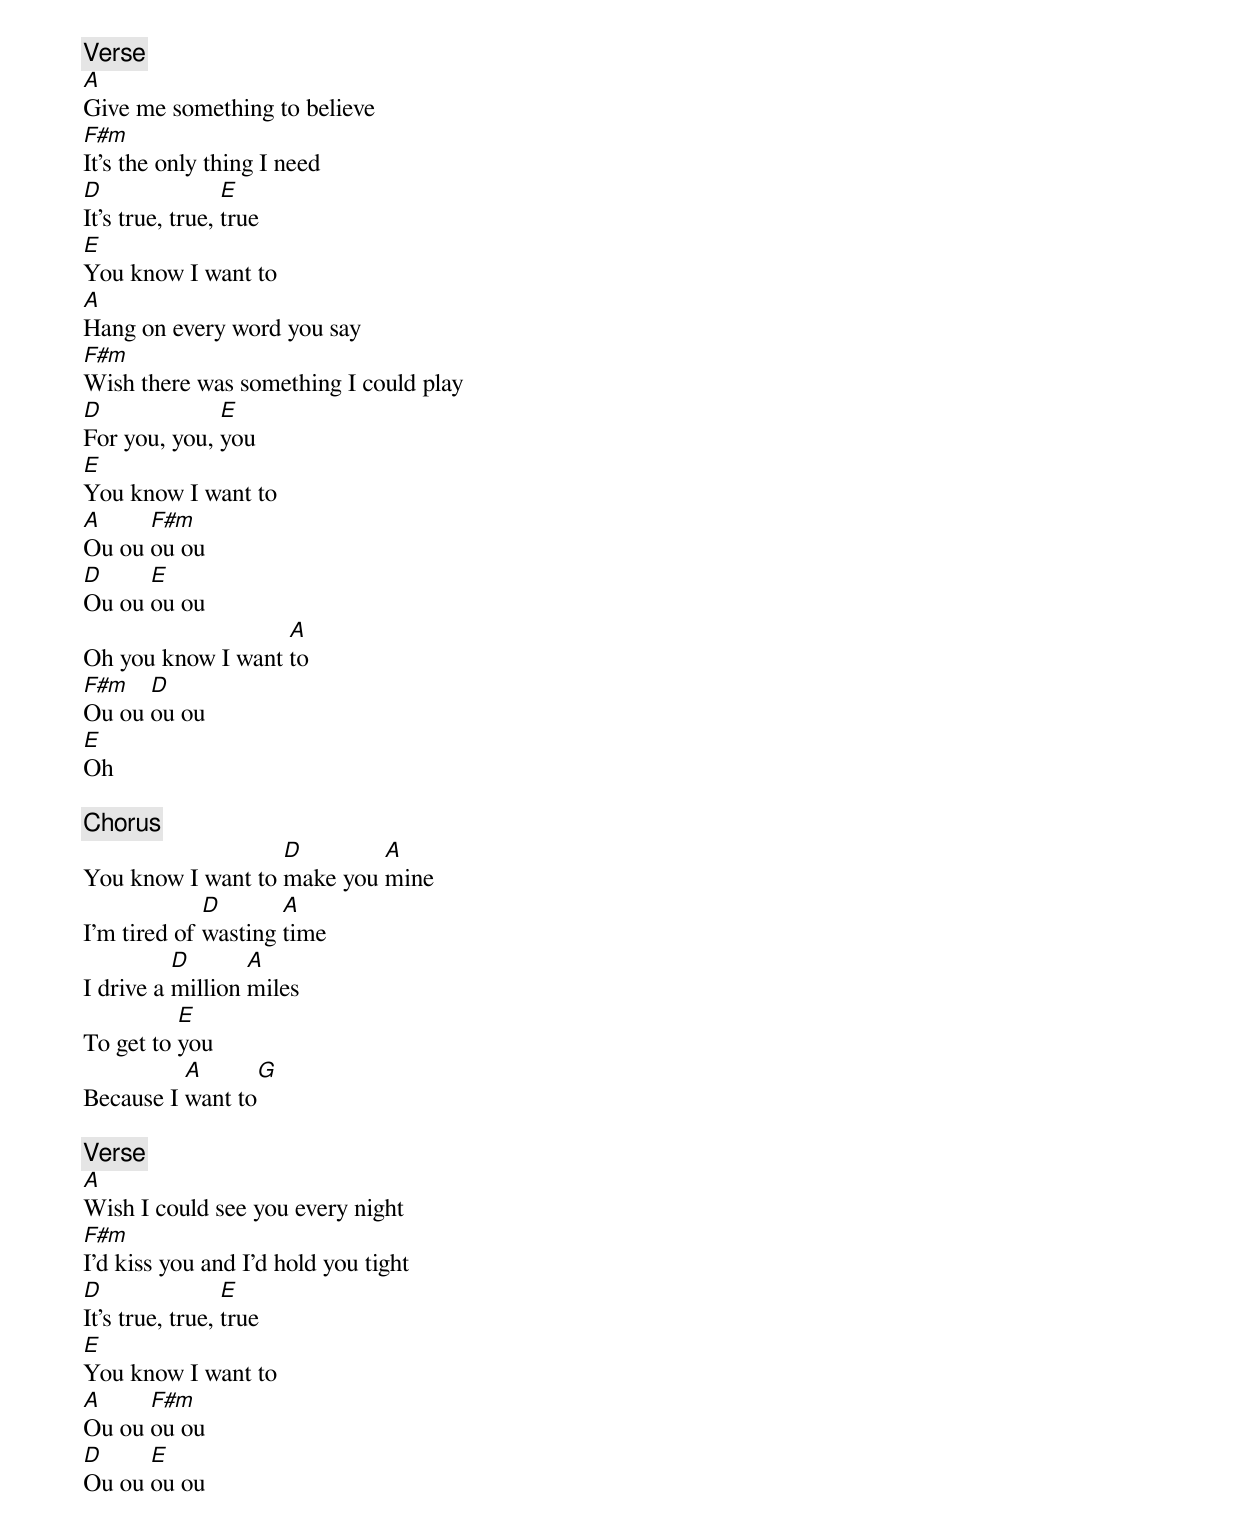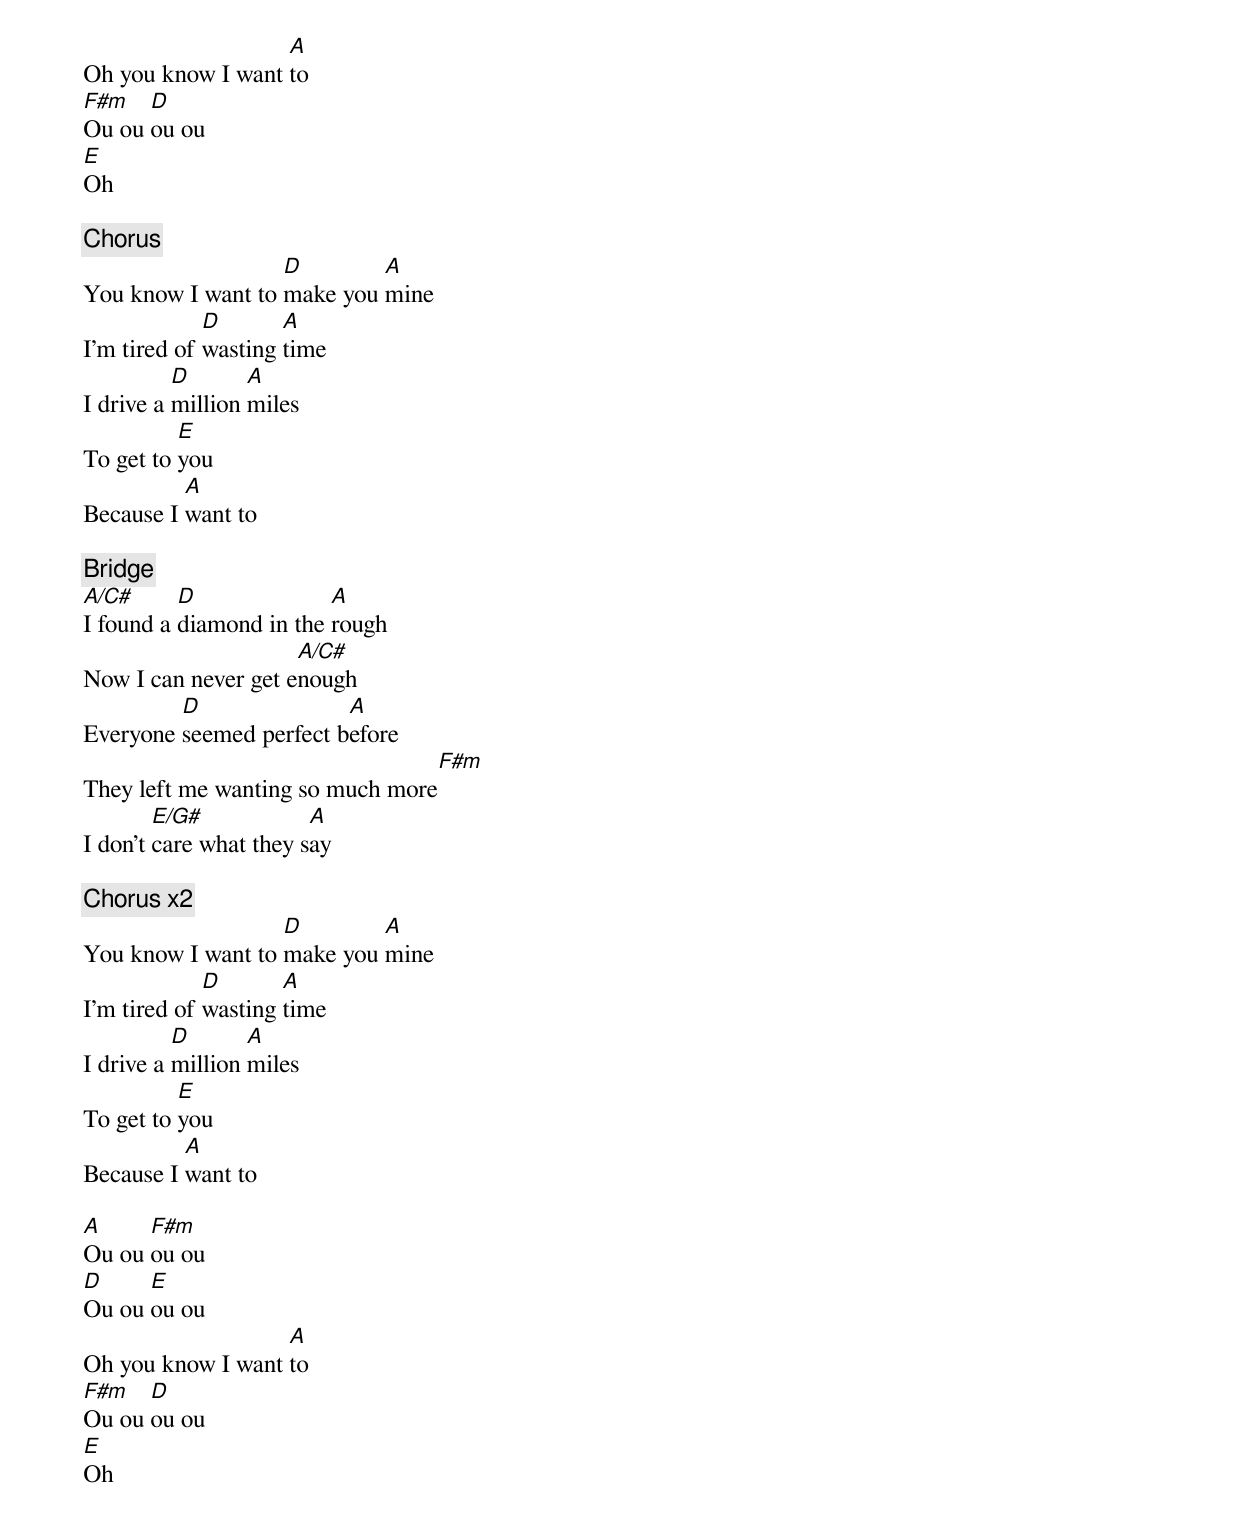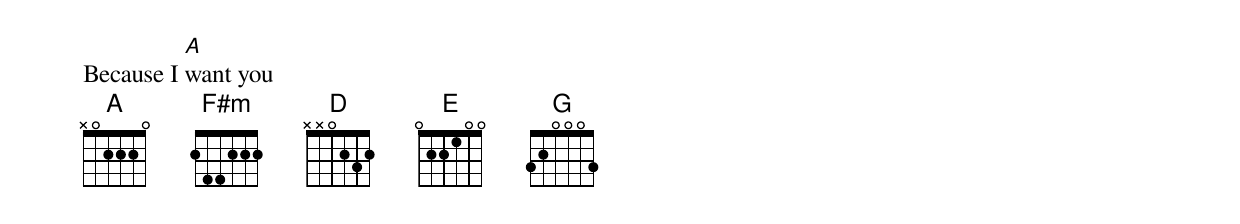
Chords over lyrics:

[Verse]
A
Give me something to believe
F#m
It's the only thing I need
D                E
It's true, true, true
E
You know I want to
A
Hang on every word you say
F#m
Wish there was something I could play
D             E
For you, you, you
E
You know I want to
A     F#m
Ou ou ou ou
D     E
Ou ou ou ou
                   A
Oh you know I want to
F#m   D
Ou ou ou ou
E
Oh

[Chorus]
                   D        A
You know I want to make you mine
             D       A
I'm tired of wasting time
          D       A
I drive a million miles
          E
To get to you
          A       G
Because I want to

[Verse]
A
Wish I could see you every night
F#m
I'd kiss you and I'd hold you tight
D                E
It's true, true, true
E
You know I want to
A     F#m
Ou ou ou ou
D     E
Ou ou ou ou
                   A
Oh you know I want to
F#m   D
Ou ou ou ou
E
Oh

[Chorus]
                   D        A
You know I want to make you mine
             D       A
I'm tired of wasting time
          D       A
I drive a million miles
          E
To get to you
          A
Because I want to

[Bridge]
A/C#      D              A
I found a diamond in the rough
                     A/C#
Now I can never get enough
         D               A
Everyone seemed perfect before
                                  F#m
They left me wanting so much more
        E/G#            A
I don't care what they say

[Chorus x2]
                   D        A
You know I want to make you mine
             D       A
I'm tired of wasting time
          D       A
I drive a million miles
          E
To get to you
          A
Because I want to

A     F#m
Ou ou ou ou
D     E
Ou ou ou ou
                   A
Oh you know I want to
F#m   D
Ou ou ou ou
E
Oh
          A
Because I want you
